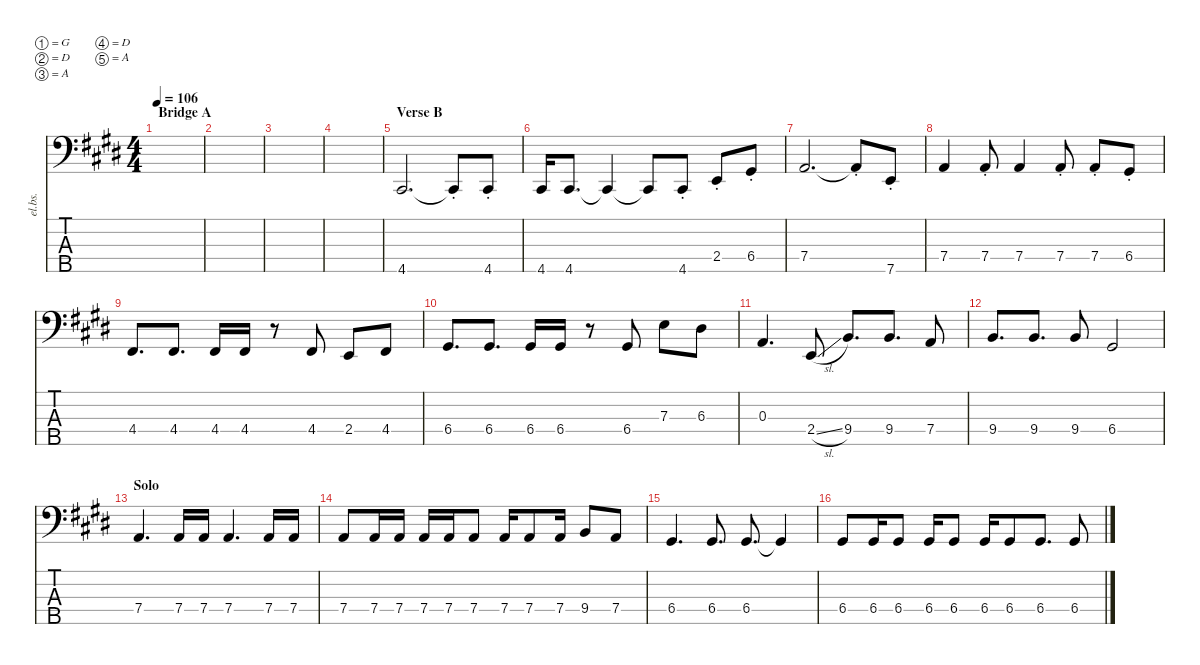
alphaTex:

\defaultSystemsLayout 4
\hideDynamics
\bracketExtendMode nobrackets
\otherSystemsTrackNameOrientation horizontal
\track ("Toshiya" "el.bs.") {defaultSystemsLayout 4 instrument electricbassfinger}
\staff {score tabs}
\tuning (G2 D2 A1 D1 A0)
\ts (4 4)
\section ("" "Bridge A")
\tempo 106
\clef f4
\scale
1.20795
\ks c#minor
|
\scale
0.924789 |
\scale
0.924789 |
\scale
0.942474 |
\section ("" "Verse B")
\scale
1.21237 4.5{acc #}.2{d beam Up} 4.5{st t acc #}.8{beam Up} 4.5{st acc #}.8{beam Up} |
\scale
0.929211 4.5{acc #}.16{beam Up} 4.5{acc #}.8{d beam Up} 4.5{t acc #}.4{beam Up} 4.5{t acc #}.8{beam Up} 4.5{st acc #}.8{beam Up} 2.4{st acc forcenatural}.8{beam Up} 6.4{st acc #}.8{beam Up} |
\scale
0.929211 7.4{acc forcenatural}.2{d beam Up} 7.4{st t acc forcenatural}.8{beam Up} 7.5{st acc forcenatural}.8{beam Up} |
\scale
0.929211 7.4{acc forcenatural}.4{beam Up} 7.4{st acc forcenatural}.8{beam Up} 7.4{acc forcenatural}.4{beam Up} 7.4{st acc forcenatural}.8{beam Up} 7.4{st acc forcenatural}.8{beam Up} 6.4{st acc #}.8{beam Up} |
\scale
1.20795 4.4{acc #}.8{d beam Up} 4.4{acc #}.8{d beam Up} 4.4{acc #}.16{beam Up} 4.4{acc #}.16{beam Up} r.8{beam Up} 4.4{acc #}.8{beam Up} 2.4{acc forcenatural}.8{beam Up} 4.4{acc #}.8{beam Up} |
\scale
0.924789 6.4{acc #}.8{d beam Up} 6.4{acc #}.8{d beam Up} 6.4{acc #}.16{beam Up} 6.4{acc #}.16{beam Up} r.8{beam Up} 6.4{acc #}.8{beam Up} 7.3{acc forcenatural}.8{beam Down} 6.3{acc #}.8{beam Down} |
\scale
0.924789 0.3{acc forcenatural}.4{d beam Up} 2.4{sl acc forcenatural}.8{beam Up} 9.4{acc forcenatural}.8{d beam Up} 9.4{acc forcenatural}.8{d beam Up} 7.4{acc forcenatural}.8{beam Up} |
\scale
0.942474 9.4{acc forcenatural}.8{d beam Up} 9.4{acc forcenatural}.8{d beam Up} 9.4{acc forcenatural}.8{beam Up} 6.4{acc #}.2{beam Up} |
\section ("" "Solo")
\scale
1.21237 7.4{acc forcenatural}.4{d beam Up} 7.4{acc forcenatural}.16{beam Up} 7.4{acc forcenatural}.16{beam Up} 7.4{acc forcenatural}.4{d beam Up} 7.4{acc forcenatural}.16{beam Up} 7.4{acc forcenatural}.16{beam Up} |
\scale
0.929211 7.4{acc forcenatural}.8{beam Up} 7.4{acc forcenatural}.16{beam Up} 7.4{acc forcenatural}.16{beam Up} 7.4{acc forcenatural}.16{beam Up} 7.4{acc forcenatural}.16{beam Up} 7.4{acc forcenatural}.8{beam Up} 7.4{acc forcenatural}.16{beam Up} 7.4{acc forcenatural}.8{beam Up} 7.4{acc forcenatural}.16{beam Up} 9.4{acc forcenatural}.8{beam Up} 7.4{acc forcenatural}.8{beam Up} |
\scale
0.929211 6.4{acc #}.4{d beam Up} 6.4{acc #}.8{d beam Up} 6.4{acc #}.8{d beam Up} 6.4{t acc #}.4{beam Up} |
\scale
0.929211 6.4{acc #}.8{beam Up} 6.4{acc #}.16{beam Up} 6.4{acc #}.8{beam Up} 6.4{acc #}.16{beam Up} 6.4{acc #}.8{beam Up} 6.4{acc #}.16{beam Up} 6.4{acc #}.8{beam Up} 6.4{acc #}.8{d beam Up} 6.4{acc #}.8{beam Up}
